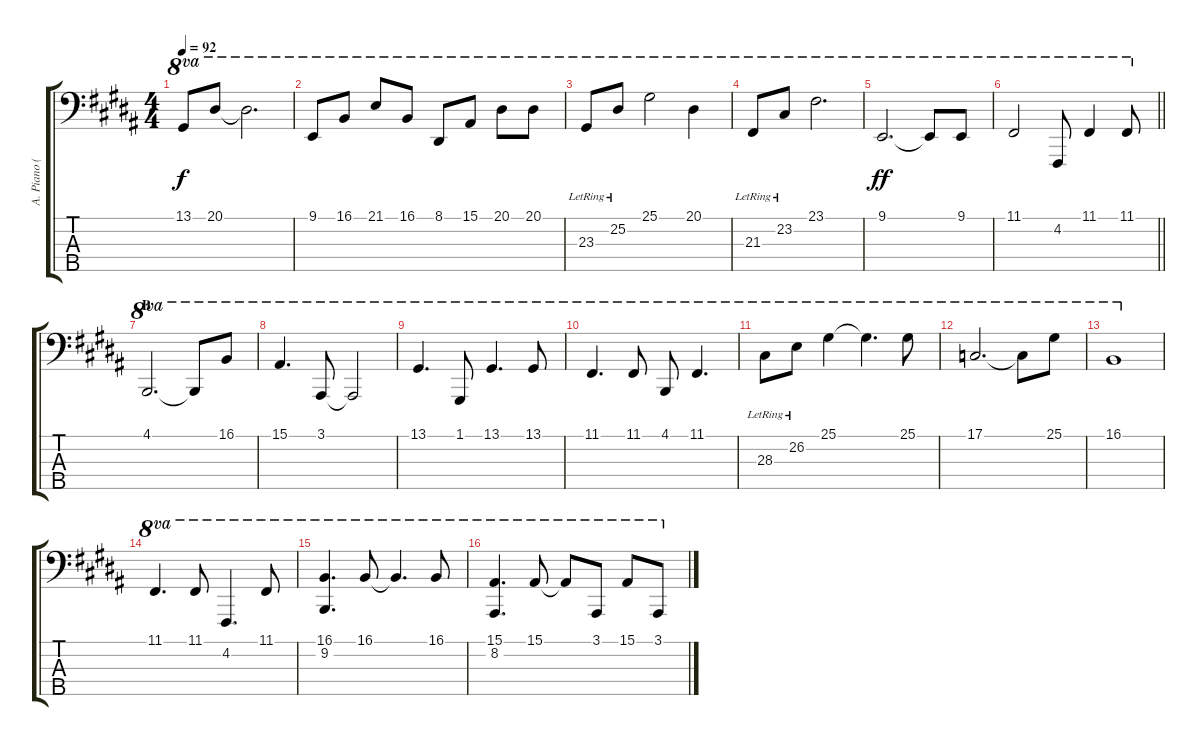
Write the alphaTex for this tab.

\track ("A. Piano (Left Hand)" "A. Piano (") {instrument acousticgrandpiano}
\staff {score tabs}
\tuning (G2 D2 A1 E1 B0) {hide}
\ts (4 4)
\tempo 92
\clef f4
\ks b
13.1.8{ot 8va dy f} 20.1.8{ot 8va} 20.1{t}.2{d ot 8va} |
9.1.8{ot 8va} 16.1.8{ot 8va} 21.1.8{ot 8va} 16.1.8{ot 8va} 8.1.8{ot 8va} 15.1.8{ot 8va} 20.1.8{ot 8va} 20.1.8{ot 8va} |
23.3{lr}.8{ot 8va} 25.2{lr}.8{ot 8va} 25.1.2{ot 8va} 20.1.4{ot 8va} |
21.3{lr}.8{ot 8va} 23.2{lr}.8{ot 8va} 23.1.2{d ot 8va} |
9.1.2{d ot 8va dy ff} 9.1{t}.8{ot 8va} 9.1.8{ot 8va} |
\barLineRight lightlight
11.1.2{ot 8va} 4.2.8{ot 8va} 11.1.4{ot 8va} 11.1.8{ot 8va} |
\section ("" "B")
4.1.2{d ot 8va} 4.1{t}.8{ot 8va} 16.1.8{ot 8va} |
15.1.4{d ot 8va} 3.1.8{ot 8va} 3.1{t}.2{ot 8va} |
13.1.4{d ot 8va} 1.1.8{ot 8va} 13.1.4{d ot 8va} 13.1.8{ot 8va} |
11.1.4{d ot 8va} 11.1.8{ot 8va} 4.1.8{ot 8va} 11.1.4{d ot 8va} |
28.3{lr}.8{ot 8va} 26.2{lr}.8{ot 8va} 25.1.4{ot 8va} 25.1{t}.4{d ot 8va} 25.1.8{ot 8va} |
17.1.2{d ot 8va} 17.1{t}.8{ot 8va} 25.1.8{ot 8va} |
16.1.1{ot 8va} |
11.1.4{d ot 8va} 11.1.8{ot 8va} 4.2.4{d ot 8va} 11.1.8{ot 8va} |
(16.1 9.2).4{d ot 8va} 16.1.8{ot 8va} 16.1{t}.4{d ot 8va} 16.1.8{ot 8va} |
(15.1 8.2).4{d ot 8va} 15.1.8{ot 8va} 15.1{t}.8{ot 8va} 3.1.8{ot 8va} 15.1.8{ot 8va} 3.1.8{ot 8va}
